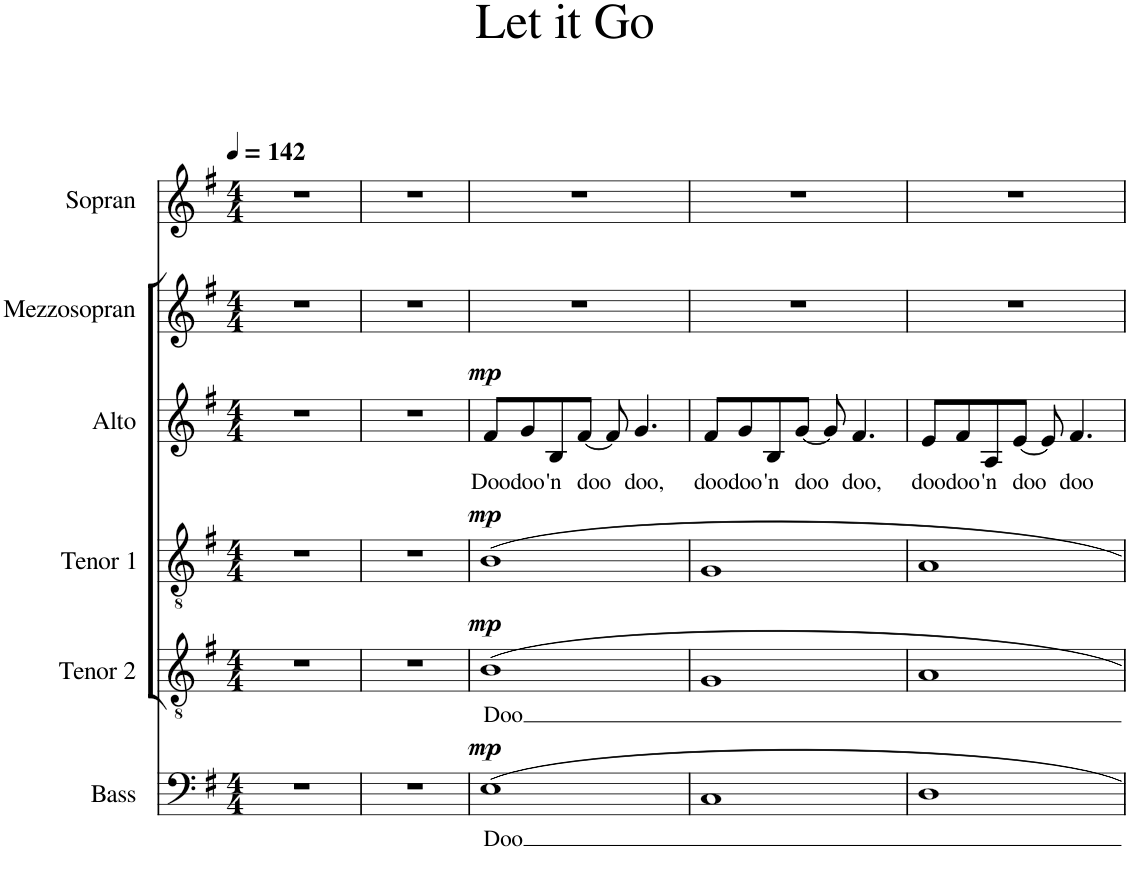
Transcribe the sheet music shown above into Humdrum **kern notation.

**kern	**text	**dynam	**kern	**text	**dynam	**kern	**dynam	**kern	**text	**dynam	**kern	**kern
*part6	*part6	*part6	*part5	*part5	*part5	*part4	*part4	*part3	*part3	*part3	*part2	*part1
*staff6	*staff6	*staff6	*staff5	*staff5	*staff5	*staff4	*staff4	*staff3	*staff3	*staff3	*staff2	*staff1
*I"Bass	*	*	*I"Tenor 2	*	*	*I"Tenor 1	*	*I"Alto	*	*	*I"Mezzosopran	*I"Sopran
*I'B.	*	*	*I'T.2	*	*	*I'T.1	*	*I'A.	*	*	*I'Mezzo	*I'S.
*clefF4	*	*	*clefGv2	*	*	*clefGv2	*	*clefG2	*	*	*clefG2	*clefG2
*k[f#]	*	*	*k[f#]	*	*	*k[f#]	*	*k[f#]	*	*	*k[f#]	*k[f#]
*M4/4	*	*	*M4/4	*	*	*M4/4	*	*M4/4	*	*	*M4/4	*M4/4
*MM142	*	*	*MM142	*	*	*MM142	*	*MM142	*	*	*MM142	*MM142
=1	=1	=1	=1	=1	=1	=1	=1	=1	=1	=1	=1	=1
1r	.	.	1r	.	.	1r	.	1r	.	.	1r	1r
=2	=2	=2	=2	=2	=2	=2	=2	=2	=2	=2	=2	=2
1r	.	.	1r	.	.	1r	.	1r	.	.	1r	1r
=3	=3	=3	=3	=3	=3	=3	=3	=3	=3	=3	=3	=3
!	!LO:LY:b	!LO:DY:a	!	!LO:LY:b	!LO:DY:a	!	!LO:DY:a	!	!LO:LY:b	!LO:DY:a	!	!
1E	Doo	mp	1B	Doo	mp	1B	mp	8f#/L	Doo	mp	1r	1r
!	!	!	!	!	!	!	!	!	!LO:LY:b	!	!	!
.	.	.	.	.	.	.	.	8g/	doo	.	.	.
!	!	!	!	!	!	!	!	!	!LO:LY:b	!	!	!
.	.	.	.	.	.	.	.	8B/	'n	.	.	.
!	!	!	!	!	!	!	!	!	!LO:LY:b	!	!	!
.	.	.	.	.	.	.	.	[8f#/J	doo	.	.	.
.	.	.	.	.	.	.	.	8f#/]	.	.	.	.
!	!	!	!	!	!	!	!	!	!LO:LY:b	!	!	!
.	.	.	.	.	.	.	.	4.g/	doo,	.	.	.
=4	=4	=4	=4	=4	=4	=4	=4	=4	=4	=4	=4	=4
!	!	!	!	!	!	!	!	!	!LO:LY:b	!	!	!
1C	.	.	1G	.	.	1G	.	8f#/L	doo	.	1r	1r
!	!	!	!	!	!	!	!	!	!LO:LY:b	!	!	!
.	.	.	.	.	.	.	.	8g/	doo	.	.	.
!	!	!	!	!	!	!	!	!	!LO:LY:b	!	!	!
.	.	.	.	.	.	.	.	8B/	'n	.	.	.
!	!	!	!	!	!	!	!	!	!LO:LY:b	!	!	!
.	.	.	.	.	.	.	.	[8g/J	doo	.	.	.
.	.	.	.	.	.	.	.	8g/]	.	.	.	.
!	!	!	!	!	!	!	!	!	!LO:LY:b	!	!	!
.	.	.	.	.	.	.	.	4.f#/	doo,	.	.	.
=5	=5	=5	=5	=5	=5	=5	=5	=5	=5	=5	=5	=5
!	!	!	!	!	!	!	!	!	!LO:LY:b	!	!	!
1D	.	.	1A	.	.	1A	.	8e/L	doo	.	1r	1r
!	!	!	!	!	!	!	!	!	!LO:LY:b	!	!	!
.	.	.	.	.	.	.	.	8f#/	doo	.	.	.
!	!	!	!	!	!	!	!	!	!LO:LY:b	!	!	!
.	.	.	.	.	.	.	.	8A/	'n	.	.	.
!	!	!	!	!	!	!	!	!	!LO:LY:b	!	!	!
.	.	.	.	.	.	.	.	[8e/J	doo	.	.	.
.	.	.	.	.	.	.	.	8e/]	.	.	.	.
!	!	!	!	!	!	!	!	!	!LO:LY:b	!	!	!
.	.	.	.	.	.	.	.	4.f#/	doo	.	.	.
=	=	=	=	=	=	=	=	=	=	=	=	=
*-	*-	*-	*-	*-	*-	*-	*-	*-	*-	*-	*-	*-
